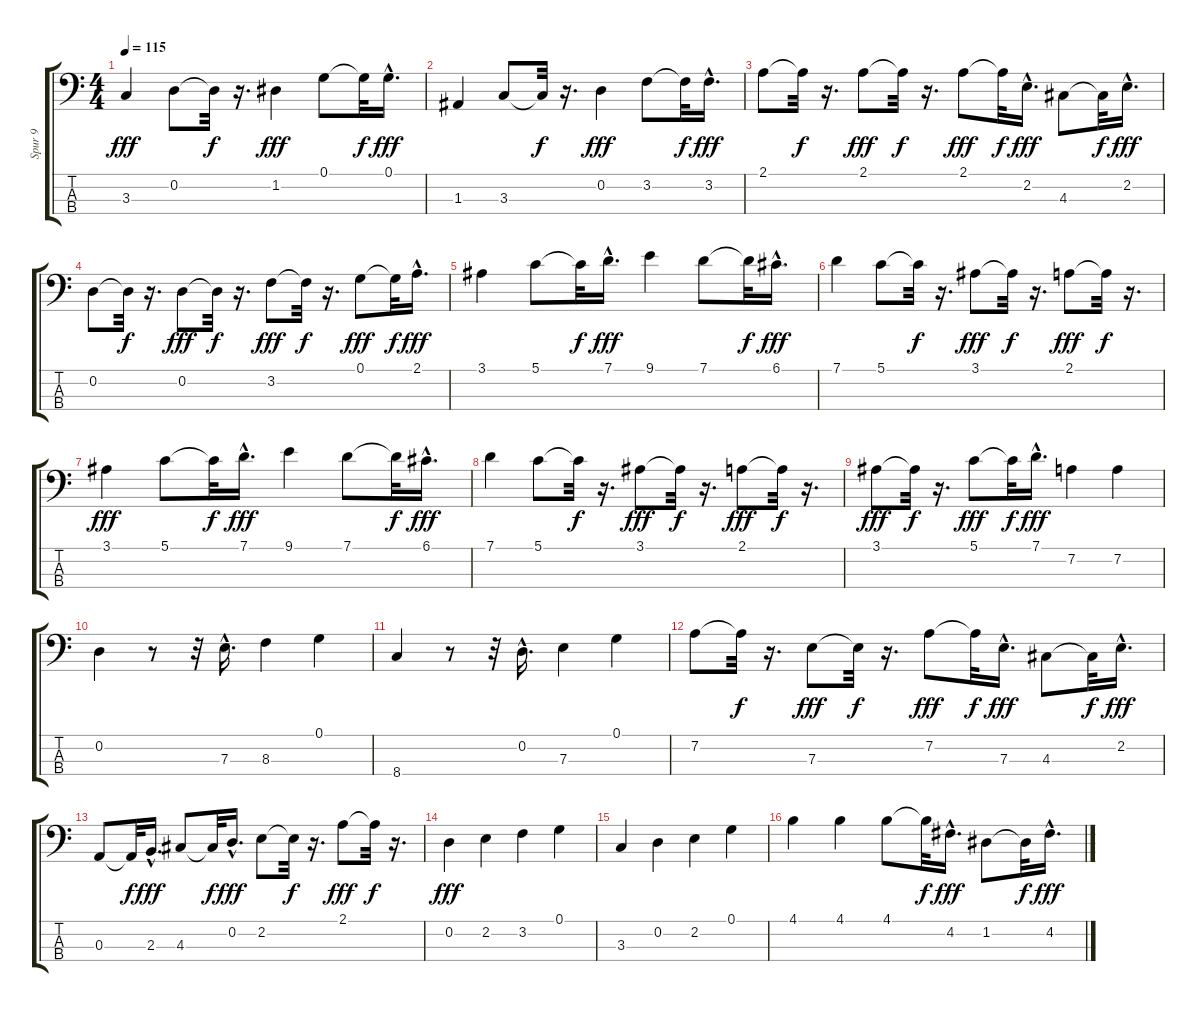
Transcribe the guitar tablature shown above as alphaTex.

\track ("Spur 9" "Spur 9") {instrument acousticbass}
\staff {score tabs}
\tuning (G2 D2 A1 E1) {hide}
\ts (4 4)
\tempo 115
\clef f4
\ks c
3.3.4{dy fff} 0.2.8 0.2{t}.32{dy f} r.16{d} 1.2.4{dy fff} 0.1.8 0.1{t}.32{dy f} 0.1{hac}.16{d dy fff} |
1.3.4 3.3.8 3.3{t}.32{dy f} r.16{d} 0.2.4{dy fff} 3.2.8 3.2{t}.32{dy f} 3.2{hac}.16{d dy fff} |
2.1.8 2.1{t}.32{dy f} r.16{d} 2.1.8{dy fff} 2.1{t}.32{dy f} r.16{d} 2.1.8{dy fff} 2.1{t}.32{dy f} 2.2{hac}.16{d dy fff} 4.3.8 4.3{t}.32{dy f} 2.2{hac}.16{d dy fff} |
0.2.8 0.2{t}.32{dy f} r.16{d} 0.2.8{dy fff} 0.2{t}.32{dy f} r.16{d} 3.2.8{dy fff} 3.2{t}.32{dy f} r.16{d} 0.1.8{dy fff} 0.1{t}.32{dy f} 2.1{hac}.16{d dy fff} |
3.1.4 5.1.8 5.1{t}.32{dy f} 7.1{hac}.16{d dy fff} 9.1.4 7.1.8 7.1{t}.32{dy f} 6.1{hac}.16{d dy fff} |
7.1.4 5.1.8 5.1{t}.32{dy f} r.16{d} 3.1.8{dy fff} 3.1{t}.32{dy f} r.16{d} 2.1.8{dy fff} 2.1{t}.32{dy f} r.16{d} |
3.1.4{dy fff} 5.1.8 5.1{t}.32{dy f} 7.1{hac}.16{d dy fff} 9.1.4 7.1.8 7.1{t}.32{dy f} 6.1{hac}.16{d dy fff} |
7.1.4 5.1.8 5.1{t}.32{dy f} r.16{d} 3.1.8{dy fff} 3.1{t}.32{dy f} r.16{d} 2.1.8{dy fff} 2.1{t}.32{dy f} r.16{d} |
3.1.8{dy fff} 3.1{t}.32{dy f} r.16{d} 5.1.8{dy fff} 5.1{t}.32{dy f} 7.1{hac}.16{d dy fff} 7.2.4 7.2.4 |
0.2.4 r.8 r.32 7.3{hac}.16{d} 8.3.4 0.1.4 |
8.4.4 r.8 r.32 0.2{hac}.16{d} 7.3.4 0.1.4 |
7.2.8 7.2{t}.32{dy f} r.16{d} 7.3.8{dy fff} 7.3{t}.32{dy f} r.16{d} 7.2.8{dy fff} 7.2{t}.32{dy f} 7.3{hac}.16{d dy fff} 4.3.8 4.3{t}.32{dy f} 2.2{hac}.16{d dy fff} |
0.3.8 0.3{t}.32{dy f} 2.3{hac}.16{d dy fff} 4.3.8 4.3{t}.32{dy f} 0.2{hac}.16{d dy fff} 2.2.8 2.2{t}.32{dy f} r.16{d} 2.1.8{dy fff} 2.1{t}.32{dy f} r.16{d} |
0.2.4{dy fff} 2.2.4 3.2.4 0.1.4 |
3.3.4 0.2.4 2.2.4 0.1.4 |
4.1.4 4.1.4 4.1.8 4.1{t}.32{dy f} 4.2{hac}.16{d dy fff} 1.2.8 1.2{t}.32{dy f} 4.2{hac}.16{d dy fff}
